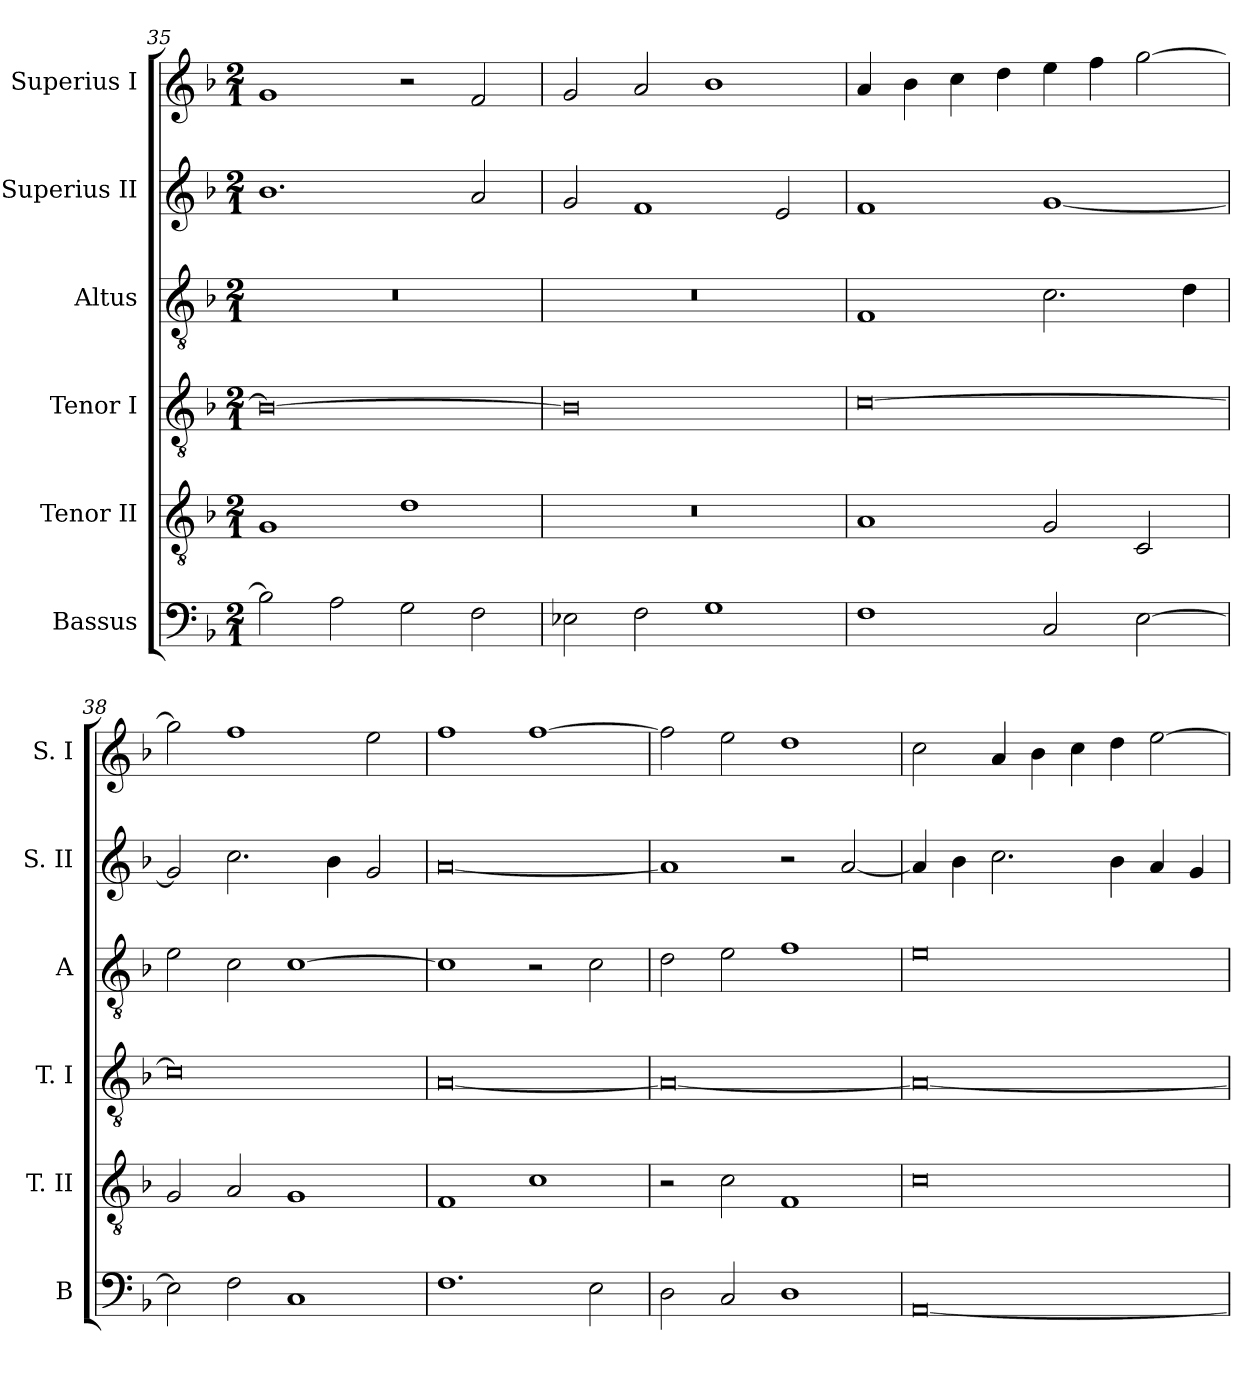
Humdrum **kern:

**kern	**kern	**kern	**kern	**kern	**kern
*part6	*part5	*part4	*part3	*part2	*part1
*staff6	*staff5	*staff4	*staff3	*staff2	*staff1
*I"Bassus	*I"Tenor II	*I"Tenor I	*I"Altus	*I"Superius II	*I"Superius I
*I'B	*I'T. II	*I'T. I	*I'A	*I'S. II	*I'S. I
*clefF4	*clefGv2	*clefGv2	*clefGv2	*clefG2	*clefG2
*k[b-]	*k[b-]	*k[b-]	*k[b-]	*k[b-]	*k[b-]
*F:	*F:	*F:	*F:	*F:	*F:
*M2/1	*M2/1	*M2/1	*M2/1	*M2/1	*M2/1
=35	=35	=35	=35	=35	=35
2B-]	1G	0B-_	0r	1.b-	1g
2A	.	.	.	.	.
2G	1d	.	.	.	2r
2F	.	.	.	2a	2f
=36	=36	=36	=36	=36	=36
2E-X	0r	0B-]	0r	2g	2g
2F	.	.	.	1f	2a
1G	.	.	.	.	1b-
.	.	.	.	2e	.
=37	=37	=37	=37	=37	=37
1F	1A	[0c	1F	1f	4a
.	.	.	.	.	4b-
.	.	.	.	.	4cc
.	.	.	.	.	4dd
2C	2G	.	2.c	[1g	4ee
.	.	.	.	.	4ff
[2E	2C	.	.	.	[2gg
.	.	.	4d	.	.
=38	=38	=38	=38	=38	=38
2E]	2G	0c]	2e	2g]	2gg]
2F	2A	.	2c	2.cc	1ff
1C	1G	.	[1c	.	.
.	.	.	.	4b-	.
.	.	.	.	2g	2ee
=39	=39	=39	=39	=39	=39
1.F	1F	[0A	1c]	[0a	1ff
.	1c	.	2r	.	[1ff
2E	.	.	2c	.	.
=40	=40	=40	=40	=40	=40
2D	2r	0A_	2d	1a]	2ff]
2C	2c	.	2e	.	2ee
1D	1F	.	1f	2r	1dd
.	.	.	.	[2a	.
=41	=41	=41	=41	=41	=41
[0AA	0c	0A_	0e	4a]	2cc
.	.	.	.	4b-	.
.	.	.	.	2.cc	4a
.	.	.	.	.	4b-
.	.	.	.	.	4cc
.	.	.	.	4b-	4dd
.	.	.	.	4a	[2ee
.	.	.	.	4g	.
=	=	=	=	=	=
*-	*-	*-	*-	*-	*-
